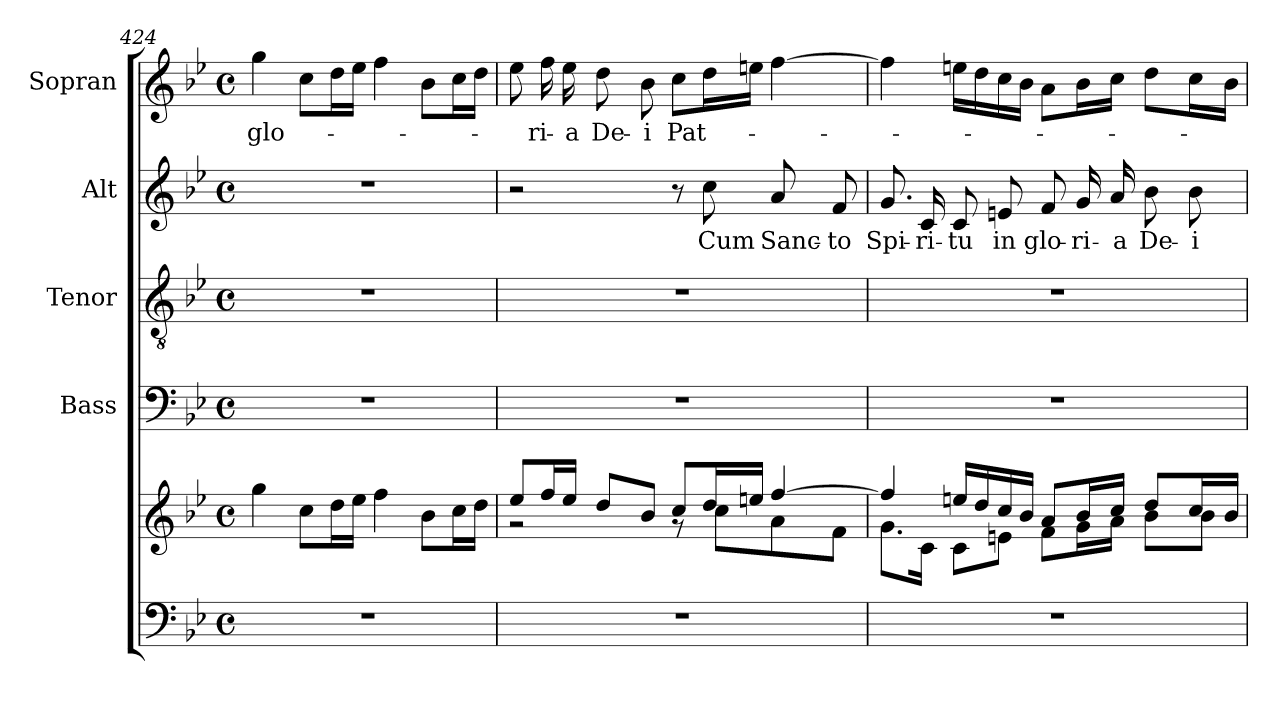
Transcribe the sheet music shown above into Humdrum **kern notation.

**kern	**kern	**kern	**kern	**kern	**text	**kern	**text
*part5	*part5	*part4	*part3	*part2	*part2	*part1	*part1
*staff6	*staff5	*staff4	*staff3	*staff2	*staff2	*staff1	*staff1
*	*	*I"Bass	*I"Tenor	*I"Alt	*	*I"Sopran	*
*	*	*I'B.	*I'T.	*I'A.	*	*I'S.	*
*clefF4	*clefG2	*clefF4	*clefGv2	*clefG2	*	*clefG2	*
*k[b-e-]	*k[b-e-]	*k[b-e-]	*k[b-e-]	*k[b-e-]	*	*k[b-e-]	*
*B-:	*B-:	*B-:	*B-:	*B-:	*	*B-:	*
*M4/4	*M4/4	*M4/4	*M4/4	*M4/4	*	*M4/4	*
*met(c)	*met(c)	*met(c)	*met(c)	*met(c)	*	*met(c)	*
=424	=424	=424	=424	=424	=424	=424	=424
!	!	!	!	!	!	!	!LO:LY:b
1r	4gg\	1r	1r	1r	.	4gg\	glo-
.	8cc\L	.	.	.	.	8cc\L	.
.	16dd\L	.	.	.	.	16dd\L	.
.	16ee-\JJ	.	.	.	.	16ee-\JJ	.
.	4ff\	.	.	.	.	4ff\	.
.	8b-\L	.	.	.	.	8b-\L	.
.	16cc\L	.	.	.	.	16cc\L	.
.	16dd\JJ	.	.	.	.	16dd\JJ	.
=425	=425	=425	=425	=425	=425	=425	=425
*	*^	*	*	*	*	*	*
1r	8ee-/L	2rg	1r	1r	2r	.	8ee-\	.
!	!	!	!	!	!	!	!	!LO:LY:b
.	16ff/L	.	.	.	.	.	16ff\	-ri-
!	!	!	!	!	!	!	!	!LO:LY:b
.	16ee-/JJ	.	.	.	.	.	16ee-\	-a
!	!	!	!	!	!	!	!	!LO:LY:b
.	8dd/L	.	.	.	.	.	8dd\	De-
!	!	!	!	!	!	!	!	!LO:LY:b
.	8b-/J	.	.	.	.	.	8b-\	-i
!	!	!	!	!	!	!	!	!LO:LY:b
.	8cc/L	8rf	.	.	8r	.	8cc\L	Pat-
!	!	!	!	!	!	!LO:LY:b	!	!
.	16dd/L	8cc\L	.	.	8cc\	Cum	16dd\L	.
.	16een/JJ	.	.	.	.	.	16een\JJ	.
!	!	!	!	!	!	!LO:LY:b	!	!
.	[>4ff/	8a\	.	.	8a/	Sanc-	[4ff\	.
!	!	!	!	!	!	!LO:LY:b	!	!
.	.	8f\J	.	.	8f/	-to	.	.
!!LO:LB:g=z
=426	=426	=426	=426	=426	=426	=426	=426	=426
!	!	!	!	!	!	!LO:LY:b	!	!
1r	4ff/]	8.g\L	1r	1r	8.g/	Spi-	4ff\]	.
!	!	!	!	!	!	!LO:LY:b	!	!
.	.	16c\Jk	.	.	16c/	-ri-	.	.
!	!	!	!	!	!	!LO:LY:b	!	!
.	16een/LL	8c\L	.	.	8c/	-tu	16een\LL	.
.	16dd/	.	.	.	.	.	16dd\	.
!	!	!	!	!	!	!LO:LY:b	!	!
.	16cc/	8en\J	.	.	8en/	in	16cc\	.
.	16b-/JJ	.	.	.	.	.	16b-\JJ	.
!	!	!	!	!	!	!LO:LY:b	!	!
.	8a/L	8f\L	.	.	8f/	glo-	8a\L	.
!	!	!	!	!	!	!LO:LY:b	!	!
.	16b-/L	16g\L	.	.	16g/	-ri-	16b-\L	.
!	!	!	!	!	!	!LO:LY:b	!	!
.	16cc/JJ	16a\JJ	.	.	16a/	-a	16cc\JJ	.
!	!	!	!	!	!	!LO:LY:b	!	!
.	8dd/L	8b-\L	.	.	8b-\	De-	8dd\L	.
!	!	!	!	!	!	!LO:LY:b	!	!
.	16cc/L	8b-\J	.	.	8b-\	-i	16cc\L	.
.	16b-/JJ	.	.	.	.	.	16b-\JJ	.
*	*v	*v	*	*	*	*	*	*
=	=	=	=	=	=	=	=
*-	*-	*-	*-	*-	*-	*-	*-
